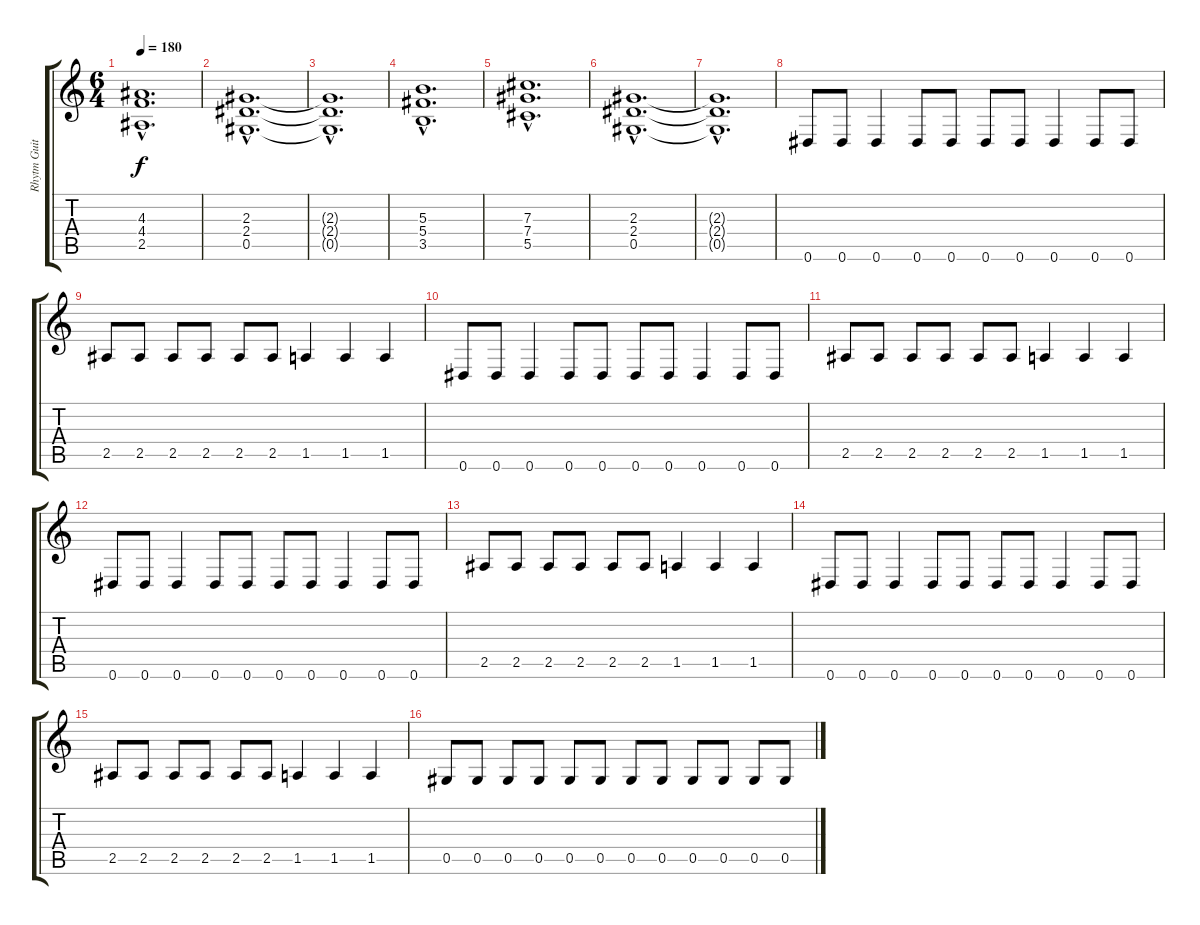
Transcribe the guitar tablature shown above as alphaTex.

\track ("Rhytm Guitar" "Rhytm Guit") {instrument distortionguitar}
\staff {score tabs}
\tuning (Eb4 Bb3 Gb3 Db3 Ab2 Eb2) {hide}
\ts (6 4)
\tempo 180
\clef g2
\ks c
(4.3{hac} 4.4{hac} 2.5{hac}).1{d dy f} |
(2.3{hac} 2.4{hac} 0.5{hac}).1{d} |
(2.3{hac t} 2.4{hac t} 0.5{hac t}).1{d} |
(5.3{hac} 5.4{hac} 3.5{hac}).1{d} |
(7.3{hac} 7.4{hac} 5.5{hac}).1{d} |
(2.3{hac} 2.4{hac} 0.5{hac}).1{d} |
(2.3{hac t} 2.4{hac t} 0.5{hac t}).1{d} |
0.6.8 0.6.8 0.6.4 0.6.8 0.6.8 0.6.8 0.6.8 0.6.4 0.6.8 0.6.8 |
2.5.8 2.5.8 2.5.8 2.5.8 2.5.8 2.5.8 1.5.4 1.5.4 1.5.4 |
0.6.8 0.6.8 0.6.4 0.6.8 0.6.8 0.6.8 0.6.8 0.6.4 0.6.8 0.6.8 |
2.5.8 2.5.8 2.5.8 2.5.8 2.5.8 2.5.8 1.5.4 1.5.4 1.5.4 |
0.6.8 0.6.8 0.6.4 0.6.8 0.6.8 0.6.8 0.6.8 0.6.4 0.6.8 0.6.8 |
2.5.8 2.5.8 2.5.8 2.5.8 2.5.8 2.5.8 1.5.4 1.5.4 1.5.4 |
0.6.8 0.6.8 0.6.4 0.6.8 0.6.8 0.6.8 0.6.8 0.6.4 0.6.8 0.6.8 |
2.5.8 2.5.8 2.5.8 2.5.8 2.5.8 2.5.8 1.5.4 1.5.4 1.5.4 |
0.5.8 0.5.8 0.5.8 0.5.8 0.5.8 0.5.8 0.5.8 0.5.8 0.5.8 0.5.8 0.5.8 0.5.8
